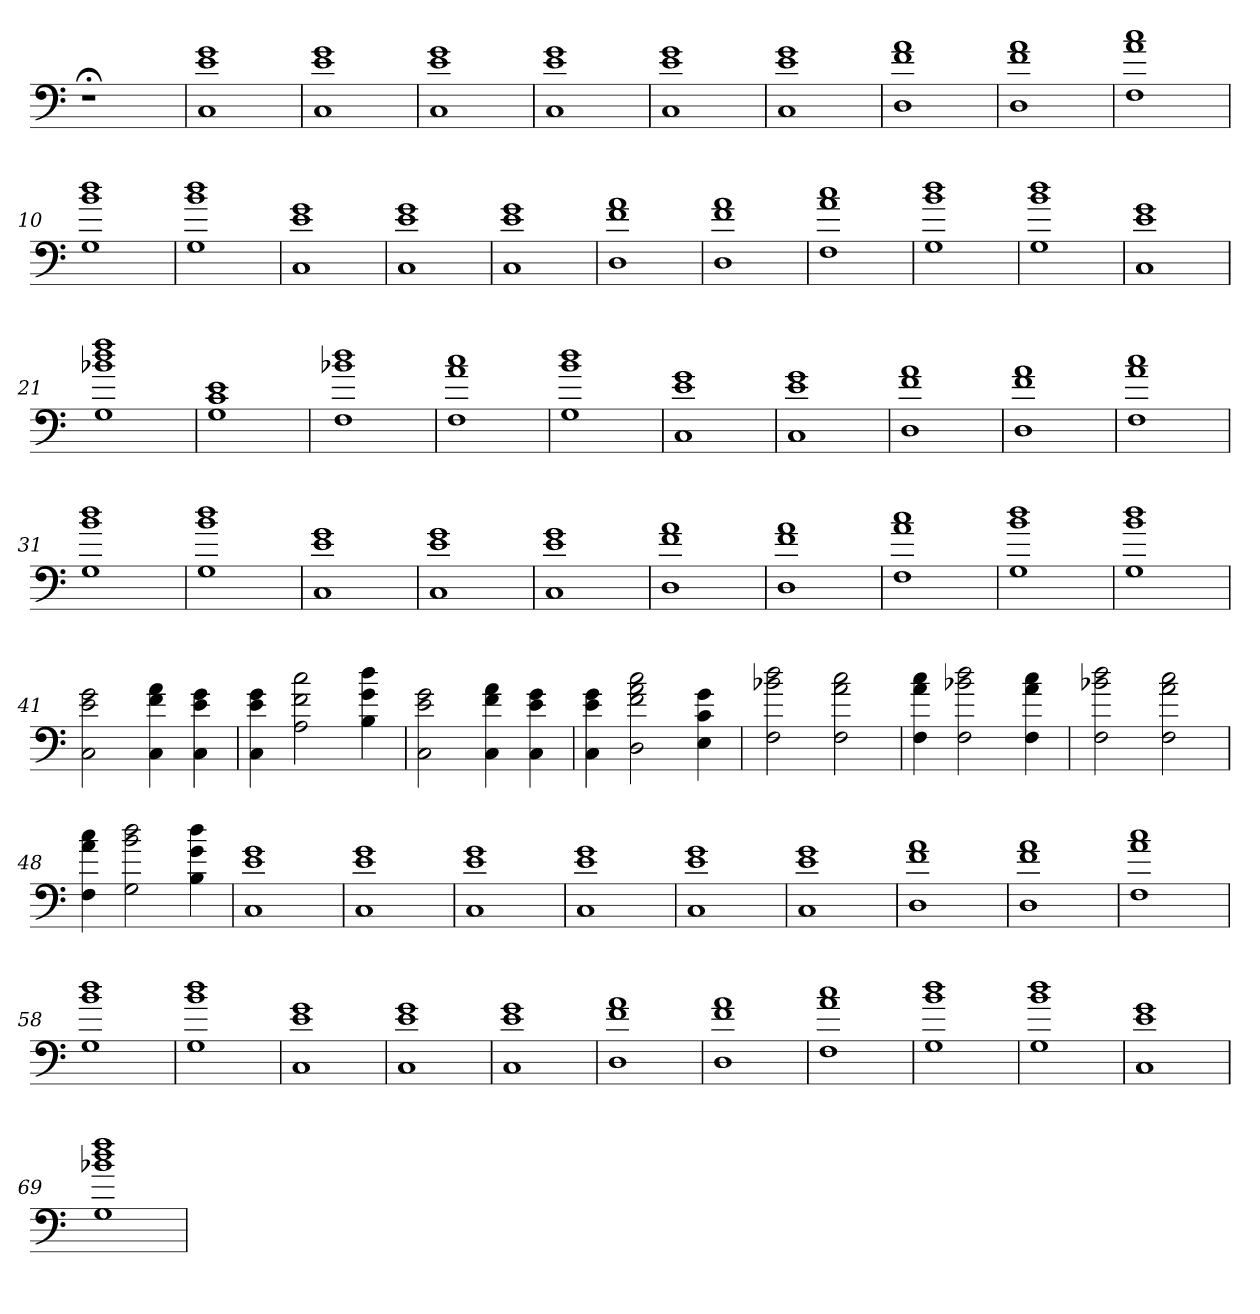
**kern
*part1
*staff1
=
1r;<
=1
1C 1e 1g
=2
1C 1e 1g
=3
1C 1e 1g
=4
1C 1e 1g
=5
1C 1e 1g
=6
1C 1e 1g
=7
1D 1f 1a
=8
1D 1f 1a
=9
1F 1a 1cc
=10
1G 1b 1dd
=11
1G 1b 1dd
=12
1C 1e 1g
=13
1C 1e 1g
=14
1C 1e 1g
=15
1D 1f 1a
=16
1D 1f 1a
=17
1F 1a 1cc
=18
1G 1b 1dd
=19
1G 1b 1dd
=20
1C 1e 1g
=21
1G 1b-X 1dd 1ff
=22
1G 1c 1e
=23
1F 1b-X 1dd
=24
1F 1a 1cc
=25
1G 1b 1dd
=26
1C 1e 1g
=27
1C 1e 1g
=28
1D 1f 1a
=29
1D 1f 1a
=30
1F 1a 1cc
=31
1G 1b 1dd
=32
1G 1b 1dd
=33
1C 1e 1g
=34
1C 1e 1g
=35
1C 1e 1g
=36
1D 1f 1a
=37
1D 1f 1a
=38
1F 1a 1cc
=39
1G 1b 1dd
=40
1G 1b 1dd
=41
2C 2e 2g
4C 4f 4a
4C 4e 4g
=42
4C 4e 4g
2A 2f 2cc
4B 4g 4dd
=43
2C 2e 2g
4C 4f 4a
4C 4e 4g
=44
4C 4e 4g
2D 2f 2a 2cc
4E 4c 4g
=45
2F 2b-X 2dd
2F 2a 2cc
=46
4F 4a 4cc
2F 2b-X 2dd
4F 4a 4cc
=47
2F 2b-X 2dd
2F 2a 2cc
=48
4F 4a 4cc
2G 2b 2dd
4B 4g 4dd
=49
1C 1e 1g
=50
1C 1e 1g
=51
1C 1e 1g
=52
1C 1e 1g
=53
1C 1e 1g
=54
1C 1e 1g
=55
1D 1f 1a
=56
1D 1f 1a
=57
1F 1a 1cc
=58
1G 1b 1dd
=59
1G 1b 1dd
=60
1C 1e 1g
=61
1C 1e 1g
=62
1C 1e 1g
=63
1D 1f 1a
=64
1D 1f 1a
=65
1F 1a 1cc
=66
1G 1b 1dd
=67
1G 1b 1dd
=68
1C 1e 1g
=69
1G 1b-X 1dd 1ff
=
*-
